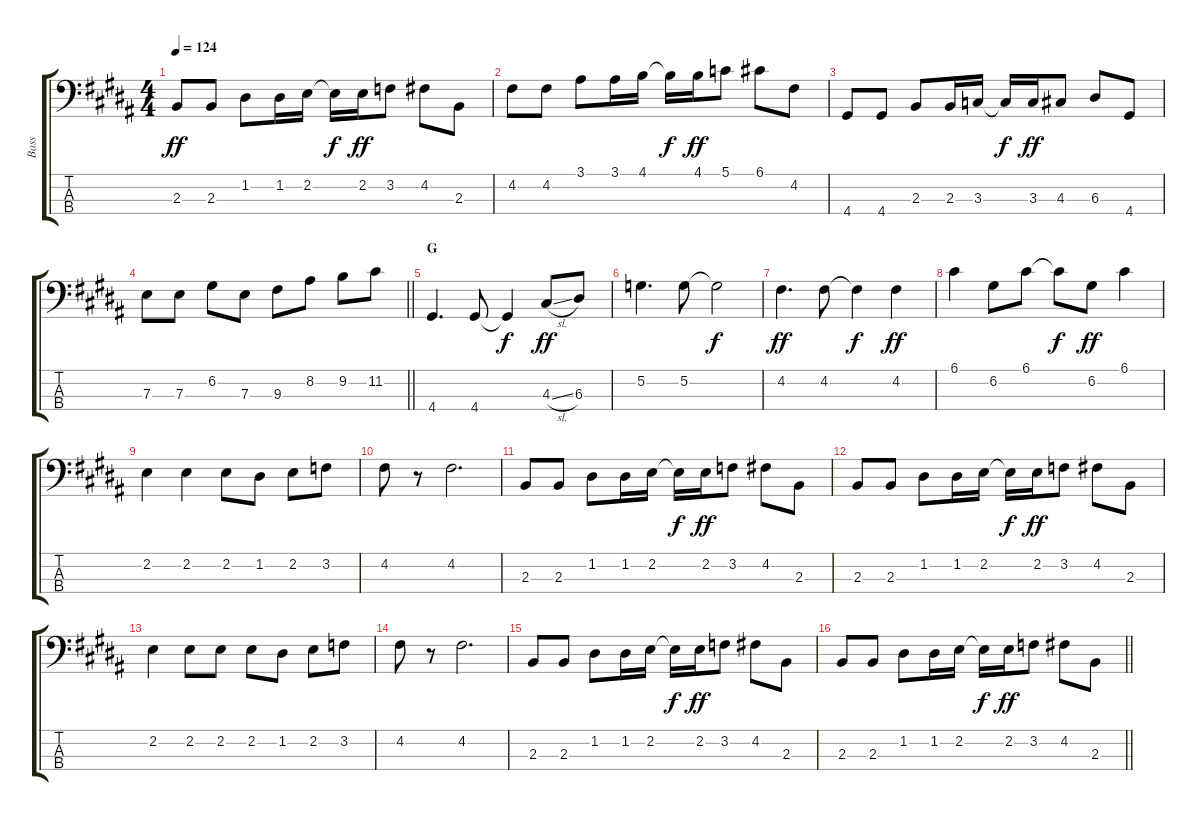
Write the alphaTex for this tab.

\track ("Bass" "Bass") {instrument electricbasspick}
\staff {score tabs}
\tuning (G2 D2 A1 E1) {hide}
\ts (4 4)
\tempo 124
\clef f4
\ks b
2.3.8{dy ff} 2.3.8 1.2.8 1.2.16 2.2.16 2.2{t}.16{dy f} 2.2.16{dy ff} 3.2.8 4.2.8 2.3.8 |
4.2.8 4.2.8 3.1.8 3.1.16 4.1.16 4.1{t}.16{dy f} 4.1.16{dy ff} 5.1.8 6.1.8 4.2.8 |
4.4.8 4.4.8 2.3.8 2.3.16 3.3.16 3.3{t}.16{dy f} 3.3.16{dy ff} 4.3.8 6.3.8 4.4.8 |
\barLineRight lightlight
7.3.8 7.3.8 6.2.8 7.3.8 9.3.8 8.2.8 9.2.8 11.2.8 |
\section ("" "G")
4.4.4{d} 4.4.8 4.4{t}.4{dy f} 4.3{sl}.8{dy ff} 6.3.8 |
5.2.4{d} 5.2.8 5.2{t}.2{dy f} |
4.2.4{d dy ff} 4.2.8 4.2{t}.4{dy f} 4.2.4{dy ff} |
6.1.4 6.2.8 6.1.8 6.1{t}.8{dy f} 6.2.8{dy ff} 6.1.4 |
2.2.4 2.2.4 2.2.8 1.2.8 2.2.8 3.2.8 |
4.2.8 r.8 4.2.2{d} |
2.3.8 2.3.8 1.2.8 1.2.16 2.2.16 2.2{t}.16{dy f} 2.2.16{dy ff} 3.2.8 4.2.8 2.3.8 |
2.3.8 2.3.8 1.2.8 1.2.16 2.2.16 2.2{t}.16{dy f} 2.2.16{dy ff} 3.2.8 4.2.8 2.3.8 |
2.2.4 2.2.8 2.2.8 2.2.8 1.2.8 2.2.8 3.2.8 |
4.2.8 r.8 4.2.2{d} |
2.3.8 2.3.8 1.2.8 1.2.16 2.2.16 2.2{t}.16{dy f} 2.2.16{dy ff} 3.2.8 4.2.8 2.3.8 |
\barLineRight lightlight
2.3.8 2.3.8 1.2.8 1.2.16 2.2.16 2.2{t}.16{dy f} 2.2.16{dy ff} 3.2.8 4.2.8 2.3.8
